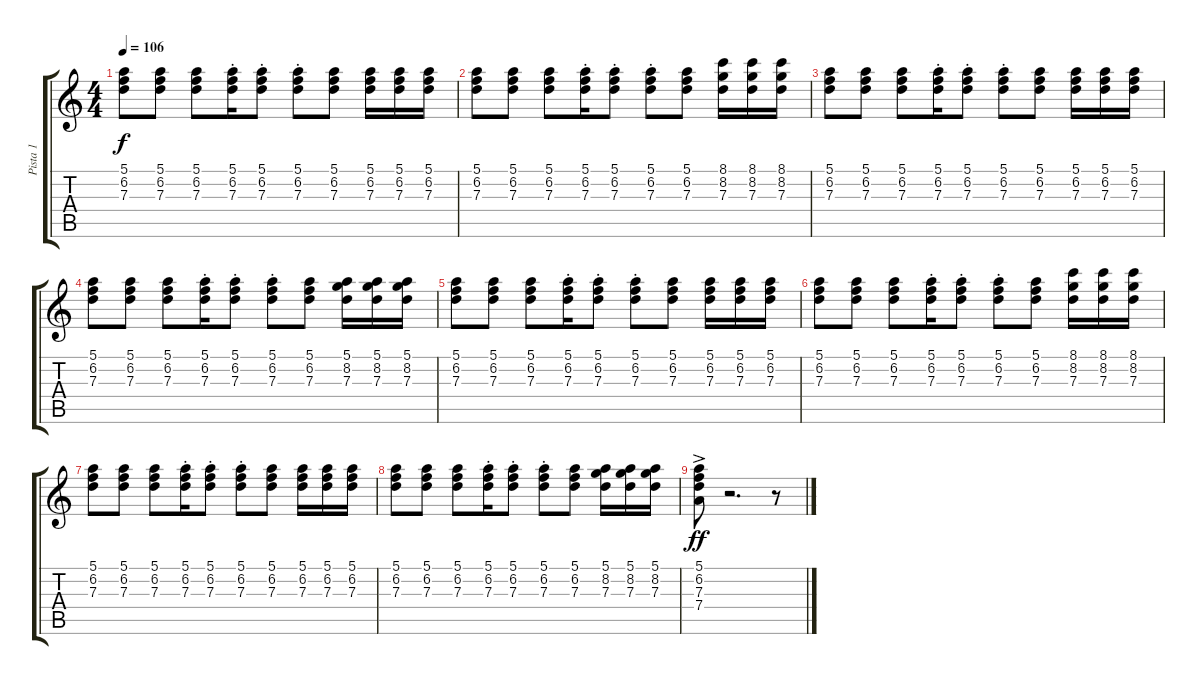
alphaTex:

\track ("Pista 1" "Pista 1") {instrument distortionguitar}
\staff {score tabs}
\tuning (E4 B3 G3 D3 A2 E2) {hide}
\ts (4 4)
\tempo 106
\clef g2
\ks c
(5.1 6.2 7.3).8{dy f} (5.1 6.2 7.3).8 (5.1 6.2 7.3).8 (5.1{st} 6.2{st} 7.3{st}).16 (5.1{st} 6.2{st} 7.3{st}).8 (5.1{st} 6.2{st} 7.3{st}).8 (5.1 6.2 7.3).8 (5.1 6.2 7.3).16 (5.1 6.2 7.3).16 (5.1 6.2 7.3).16 |
(5.1 6.2 7.3).8 (5.1 6.2 7.3).8 (5.1 6.2 7.3).8 (5.1{st} 6.2{st} 7.3{st}).16 (5.1{st} 6.2{st} 7.3{st}).8 (5.1{st} 6.2{st} 7.3{st}).8 (5.1 6.2 7.3).8 (8.1 8.2 7.3).16 (8.1 8.2 7.3).16 (8.1 8.2 7.3).16 |
(5.1 6.2 7.3).8 (5.1 6.2 7.3).8 (5.1 6.2 7.3).8 (5.1{st} 6.2{st} 7.3{st}).16 (5.1{st} 6.2{st} 7.3{st}).8 (5.1{st} 6.2{st} 7.3{st}).8 (5.1 6.2 7.3).8 (5.1 6.2 7.3).16 (5.1 6.2 7.3).16 (5.1 6.2 7.3).16 |
(5.1 6.2 7.3).8 (5.1 6.2 7.3).8 (5.1 6.2 7.3).8 (5.1{st} 6.2{st} 7.3{st}).16 (5.1{st} 6.2{st} 7.3{st}).8 (5.1{st} 6.2{st} 7.3{st}).8 (5.1 6.2 7.3).8 (5.1 8.2 7.3).16 (5.1 8.2 7.3).16 (5.1 8.2 7.3).16 |
(5.1 6.2 7.3).8 (5.1 6.2 7.3).8 (5.1 6.2 7.3).8 (5.1{st} 6.2{st} 7.3{st}).16 (5.1{st} 6.2{st} 7.3{st}).8 (5.1{st} 6.2{st} 7.3{st}).8 (5.1 6.2 7.3).8 (5.1 6.2 7.3).16 (5.1 6.2 7.3).16 (5.1 6.2 7.3).16 |
(5.1 6.2 7.3).8 (5.1 6.2 7.3).8 (5.1 6.2 7.3).8 (5.1{st} 6.2{st} 7.3{st}).16 (5.1{st} 6.2{st} 7.3{st}).8 (5.1{st} 6.2{st} 7.3{st}).8 (5.1 6.2 7.3).8 (8.1 8.2 7.3).16 (8.1 8.2 7.3).16 (8.1 8.2 7.3).16 |
(5.1 6.2 7.3).8 (5.1 6.2 7.3).8 (5.1 6.2 7.3).8 (5.1{st} 6.2{st} 7.3{st}).16 (5.1{st} 6.2{st} 7.3{st}).8 (5.1{st} 6.2{st} 7.3{st}).8 (5.1 6.2 7.3).8 (5.1 6.2 7.3).16 (5.1 6.2 7.3).16 (5.1 6.2 7.3).16 |
(5.1 6.2 7.3).8 (5.1 6.2 7.3).8 (5.1 6.2 7.3).8 (5.1{st} 6.2{st} 7.3{st}).16 (5.1{st} 6.2{st} 7.3{st}).8 (5.1{st} 6.2{st} 7.3{st}).8 (5.1 6.2 7.3).8 (5.1 8.2 7.3).16 (5.1 8.2 7.3).16 (5.1 8.2 7.3).16 |
(5.1{ac} 6.2{ac} 7.3{ac} 7.4{ac}).8{dy ff} r.2{d} r.8
